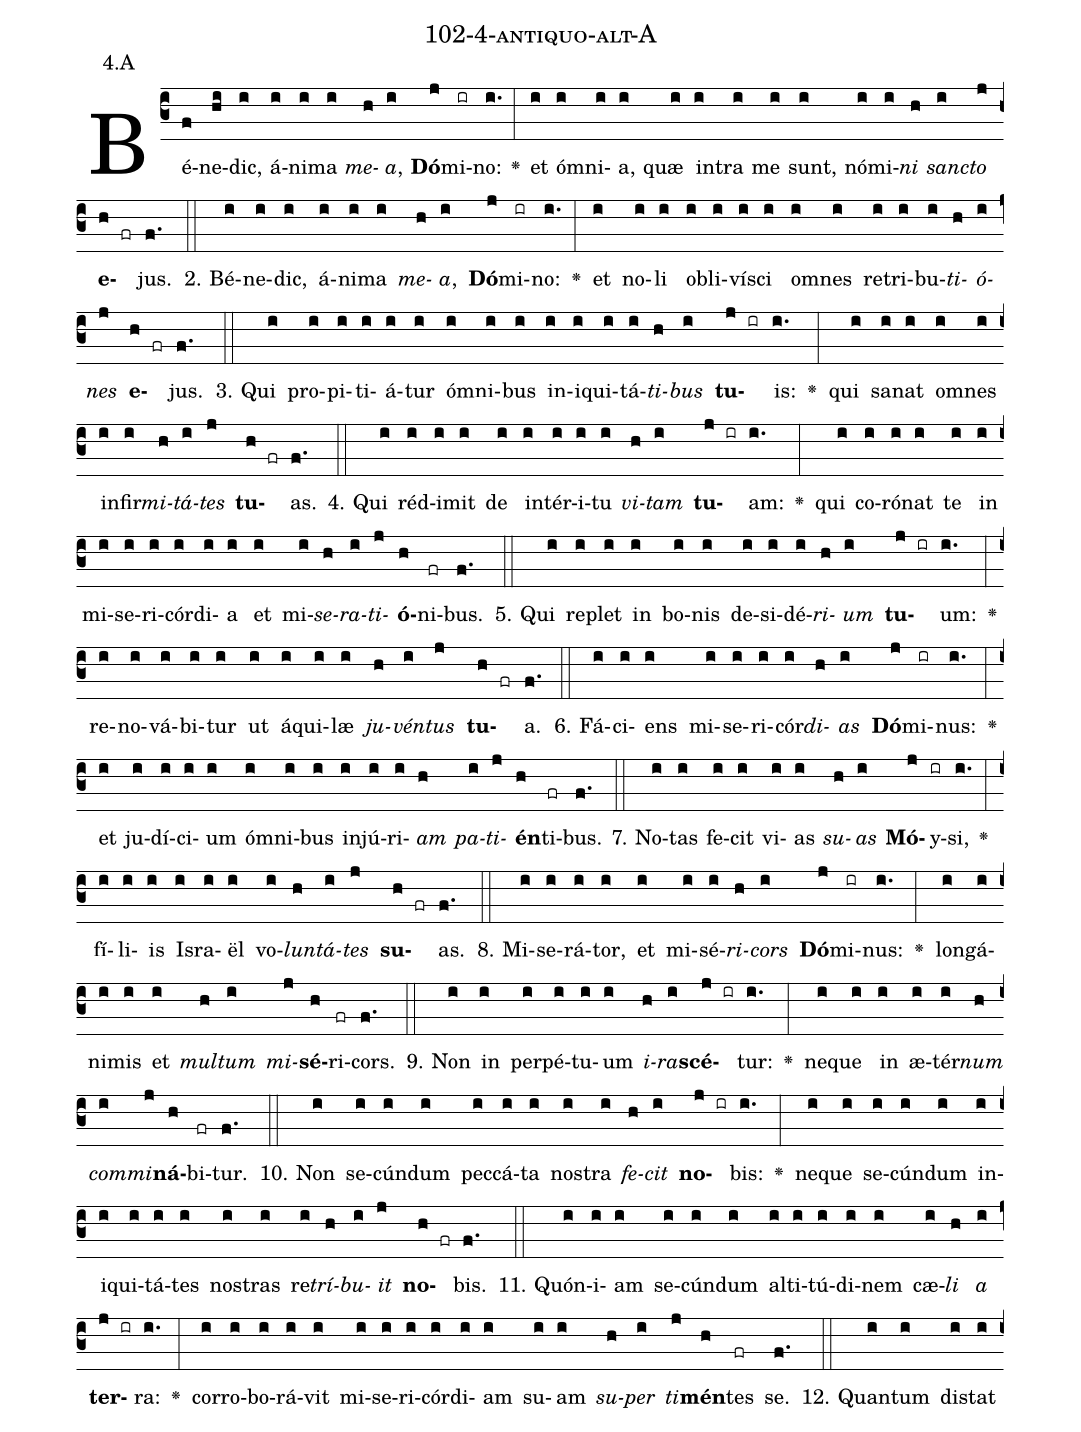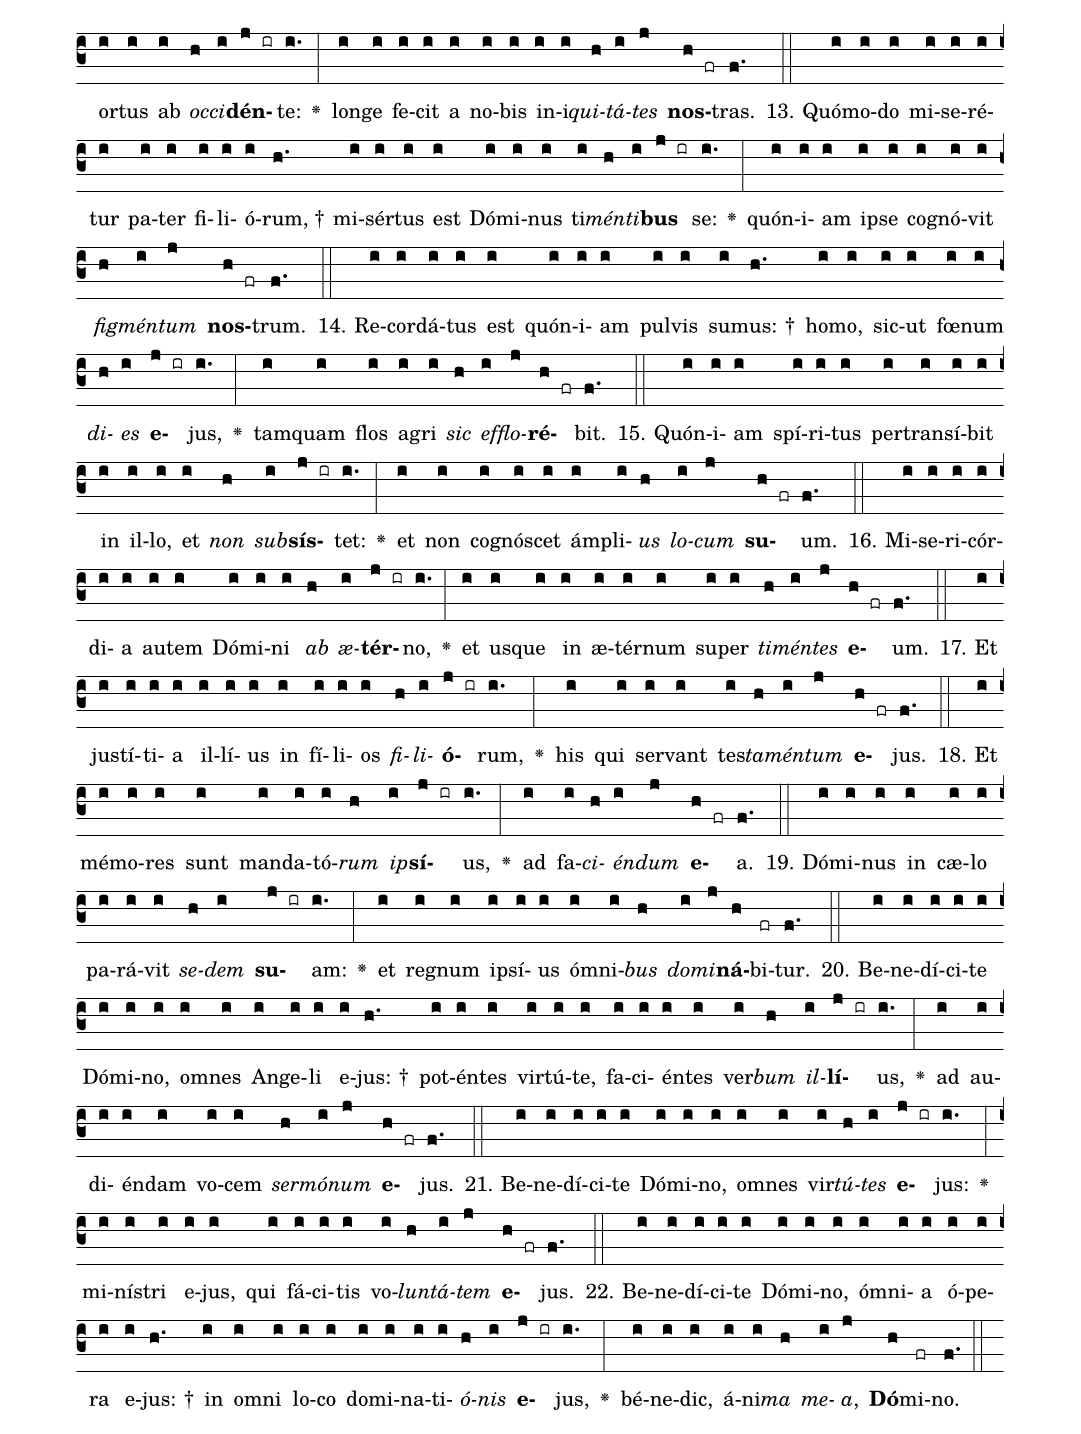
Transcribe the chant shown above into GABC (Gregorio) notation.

name: 102-4-antiquo-alt-A;
annotation: 4.A;
%%
(c3)Bé(f)ne(hi)dic,(i) á(i)ni(i)ma(i) <i>me</i>(h)<i>a</i>,(i) <b>Dó</b>(j)mi(ir)no:(i.) <v>\greheightstar</v>(:) et(i) óm(i)ni(i)a,(i) quæ(i) in(i)tra(i) me(i) sunt,(i) nó(i)mi(i)<i>ni</i>(h) <i>sanc</i>(i)<i>to</i>(j) <b>e</b>(h fr)jus.(f.) (::)
2. Bé(i)ne(i)dic,(i) á(i)ni(i)ma(i) <i>me</i>(h)<i>a</i>,(i) <b>Dó</b>(j)mi(ir)no:(i.) <v>\greheightstar</v>(:) et(i) no(i)li(i) ob(i)li(i)ví(i)sci(i) om(i)nes(i) re(i)tri(i)bu(i)<i>ti</i>(h)<i>ó</i>(i)<i>nes</i>(j) <b>e</b>(h fr)jus.(f.) (::)
3. Qui(i) pro(i)pi(i)ti(i)á(i)tur(i) óm(i)ni(i)bus(i) in(i)i(i)qui(i)tá(i)<i>ti</i>(h)<i>bus</i>(i) <b>tu</b>(j ir)is:(i.) <v>\greheightstar</v>(:) qui(i) sa(i)nat(i) om(i)nes(i) in(i)fir(i)<i>mi</i>(h)<i>tá</i>(i)<i>tes</i>(j) <b>tu</b>(h fr)as.(f.) (::)
4. Qui(i) réd(i)i(i)mit(i) de(i) in(i)tér(i)i(i)tu(i) <i>vi</i>(h)<i>tam</i>(i) <b>tu</b>(j ir)am:(i.) <v>\greheightstar</v>(:) qui(i) co(i)ró(i)nat(i) te(i) in(i) mi(i)se(i)ri(i)cór(i)di(i)a(i) et(i) mi(i)<i>se</i>(h)<i>ra</i>(i)<i>ti</i>(j)<b>ó</b>(h)ni(fr)bus.(f.) (::)
5. Qui(i) re(i)plet(i) in(i) bo(i)nis(i) de(i)si(i)dé(i)<i>ri</i>(h)<i>um</i>(i) <b>tu</b>(j ir)um:(i.) <v>\greheightstar</v>(:) re(i)no(i)vá(i)bi(i)tur(i) ut(i) á(i)qui(i)læ(i) <i>ju</i>(h)<i>vén</i>(i)<i>tus</i>(j) <b>tu</b>(h fr)a.(f.) (::)
6. Fá(i)ci(i)ens(i) mi(i)se(i)ri(i)cór(i)<i>di</i>(h)<i>as</i>(i) <b>Dó</b>(j)mi(ir)nus:(i.) <v>\greheightstar</v>(:) et(i) ju(i)dí(i)ci(i)um(i) óm(i)ni(i)bus(i) in(i)jú(i)ri(i)<i>am</i>(h) <i>pa</i>(i)<i>ti</i>(j)<b>én</b>(h)ti(fr)bus.(f.) (::)
7. No(i)tas(i) fe(i)cit(i) vi(i)as(i) <i>su</i>(h)<i>as</i>(i) <b>Mó</b>(j)y(ir)si,(i.) <v>\greheightstar</v>(:) fí(i)li(i)is(i) Is(i)ra(i)ël(i) vo(i)<i>lun</i>(h)<i>tá</i>(i)<i>tes</i>(j) <b>su</b>(h fr)as.(f.) (::)
8. Mi(i)se(i)rá(i)tor,(i) et(i) mi(i)sé(i)<i>ri</i>(h)<i>cors</i>(i) <b>Dó</b>(j)mi(ir)nus:(i.) <v>\greheightstar</v>(:) long(i)á(i)ni(i)mis(i) et(i) <i>mul</i>(h)<i>tum</i>(i) <i>mi</i>(j)<b>sé</b>(h)ri(fr)cors.(f.) (::)
9. Non(i) in(i) per(i)pé(i)tu(i)um(i) <i>i</i>(h)<i>ra</i>(i)<b>scé</b>(j ir)tur:(i.) <v>\greheightstar</v>(:) ne(i)que(i) in(i) æ(i)tér(i)<i>num</i>(h) <i>com</i>(i)<i>mi</i>(j)<b>ná</b>(h)bi(fr)tur.(f.) (::)
10. Non(i) se(i)cún(i)dum(i) pec(i)cá(i)ta(i) nos(i)tra(i) <i>fe</i>(h)<i>cit</i>(i) <b>no</b>(j ir)bis:(i.) <v>\greheightstar</v>(:) ne(i)que(i) se(i)cún(i)dum(i) in(i)i(i)qui(i)tá(i)tes(i) nos(i)tras(i) re(i)<i>trí</i>(h)<i>bu</i>(i)<i>it</i>(j) <b>no</b>(h fr)bis.(f.) (::)
11. Quón(i)i(i)am(i) se(i)cún(i)dum(i) al(i)ti(i)tú(i)di(i)nem(i) cæ(i)<i>li</i>(h) <i>a</i>(i) <b>ter</b>(j ir)ra:(i.) <v>\greheightstar</v>(:) cor(i)ro(i)bo(i)rá(i)vit(i) mi(i)se(i)ri(i)cór(i)di(i)am(i) su(i)am(i) <i>su</i>(h)<i>per</i>(i) <i>ti</i>(j)<b>mén</b>(h)tes(fr) se.(f.) (::)
12. Quan(i)tum(i) di(i)stat(i) or(i)tus(i) ab(i) <i>oc</i>(h)<i>ci</i>(i)<b>dén</b>(j ir)te:(i.) <v>\greheightstar</v>(:) lon(i)ge(i) fe(i)cit(i) a(i) no(i)bis(i) in(i)i(i)<i>qui</i>(h)<i>tá</i>(i)<i>tes</i>(j) <b>nos</b>(h fr)tras.(f.) (::)
13. Quó(i)mo(i)do(i) mi(i)se(i)ré(i)tur(i) pa(i)ter(i) fi(i)li(i)ó(i)rum, †(h.) mi(i)sér(i)tus(i) est(i) Dó(i)mi(i)nus(i) ti(i)<i>mén</i>(h)<i>ti</i>(i)<b>bus</b>(j ir) se:(i.) <v>\greheightstar</v>(:) quón(i)i(i)am(i) ip(i)se(i) co(i)gnó(i)vit(i) <i>fig</i>(h)<i>mén</i>(i)<i>tum</i>(j) <b>nos</b>(h fr)trum.(f.) (::)
14. Re(i)cor(i)dá(i)tus(i) est(i) quón(i)i(i)am(i) pul(i)vis(i) su(i)mus: †(h.) ho(i)mo,(i) sic(i)ut(i) fœ(i)num(i) <i>di</i>(h)<i>es</i>(i) <b>e</b>(j ir)jus,(i.) <v>\greheightstar</v>(:) tam(i)quam(i) flos(i) a(i)gri(i) <i>sic</i>(h) <i>ef</i>(i)<i>flo</i>(j)<b>ré</b>(h fr)bit.(f.) (::)
15. Quón(i)i(i)am(i) spí(i)ri(i)tus(i) per(i)trans(i)í(i)bit(i) in(i) il(i)lo,(i) et(i) <i>non</i>(h) <i>sub</i>(i)<b>sís</b>(j ir)tet:(i.) <v>\greheightstar</v>(:) et(i) non(i) co(i)gnó(i)scet(i) ám(i)pli(i)<i>us</i>(h) <i>lo</i>(i)<i>cum</i>(j) <b>su</b>(h fr)um.(f.) (::)
16. Mi(i)se(i)ri(i)cór(i)di(i)a(i) au(i)tem(i) Dó(i)mi(i)ni(i) <i>ab</i>(h) <i>æ</i>(i)<b>tér</b>(j ir)no,(i.) <v>\greheightstar</v>(:) et(i) us(i)que(i) in(i) æ(i)tér(i)num(i) su(i)per(i) <i>ti</i>(h)<i>mén</i>(i)<i>tes</i>(j) <b>e</b>(h fr)um.(f.) (::)
17. Et(i) jus(i)tí(i)ti(i)a(i) il(i)lí(i)us(i) in(i) fí(i)li(i)os(i) <i>fi</i>(h)<i>li</i>(i)<b>ó</b>(j ir)rum,(i.) <v>\greheightstar</v>(:) his(i) qui(i) ser(i)vant(i) tes(i)<i>ta</i>(h)<i>mén</i>(i)<i>tum</i>(j) <b>e</b>(h fr)jus.(f.) (::)
18. Et(i) mé(i)mo(i)res(i) sunt(i) man(i)da(i)tó(i)<i>rum</i>(h) <i>ip</i>(i)<b>sí</b>(j ir)us,(i.) <v>\greheightstar</v>(:) ad(i) fa(i)<i>ci</i>(h)<i>én</i>(i)<i>dum</i>(j) <b>e</b>(h fr)a.(f.) (::)
19. Dó(i)mi(i)nus(i) in(i) cæ(i)lo(i) pa(i)rá(i)vit(i) <i>se</i>(h)<i>dem</i>(i) <b>su</b>(j ir)am:(i.) <v>\greheightstar</v>(:) et(i) re(i)gnum(i) ip(i)sí(i)us(i) óm(i)ni(i)<i>bus</i>(h) <i>do</i>(i)<i>mi</i>(j)<b>ná</b>(h)bi(fr)tur.(f.) (::)
20. Be(i)ne(i)dí(i)ci(i)te(i) Dó(i)mi(i)no,(i) om(i)nes(i) An(i)ge(i)li(i) e(i)jus: †(h.) pot(i)én(i)tes(i) vir(i)tú(i)te,(i) fa(i)ci(i)én(i)tes(i) ver(i)<i>bum</i>(h) <i>il</i>(i)<b>lí</b>(j ir)us,(i.) <v>\greheightstar</v>(:) ad(i) au(i)di(i)én(i)dam(i) vo(i)cem(i) <i>ser</i>(h)<i>mó</i>(i)<i>num</i>(j) <b>e</b>(h fr)jus.(f.) (::)
21. Be(i)ne(i)dí(i)ci(i)te(i) Dó(i)mi(i)no,(i) om(i)nes(i) vir(i)<i>tú</i>(h)<i>tes</i>(i) <b>e</b>(j ir)jus:(i.) <v>\greheightstar</v>(:) mi(i)nís(i)tri(i) e(i)jus,(i) qui(i) fá(i)ci(i)tis(i) vo(i)<i>lun</i>(h)<i>tá</i>(i)<i>tem</i>(j) <b>e</b>(h fr)jus.(f.) (::)
22. Be(i)ne(i)dí(i)ci(i)te(i) Dó(i)mi(i)no,(i) óm(i)ni(i)a(i) ó(i)pe(i)ra(i) e(i)jus: †(h.) in(i) om(i)ni(i) lo(i)co(i) do(i)mi(i)na(i)ti(i)<i>ó</i>(h)<i>nis</i>(i) <b>e</b>(j ir)jus,(i.) <v>\greheightstar</v>(:) bé(i)ne(i)dic,(i) á(i)ni(i)<i>ma</i>(h) <i>me</i>(i)<i>a</i>,(j) <b>Dó</b>(h)mi(fr)no.(f.) (::)
